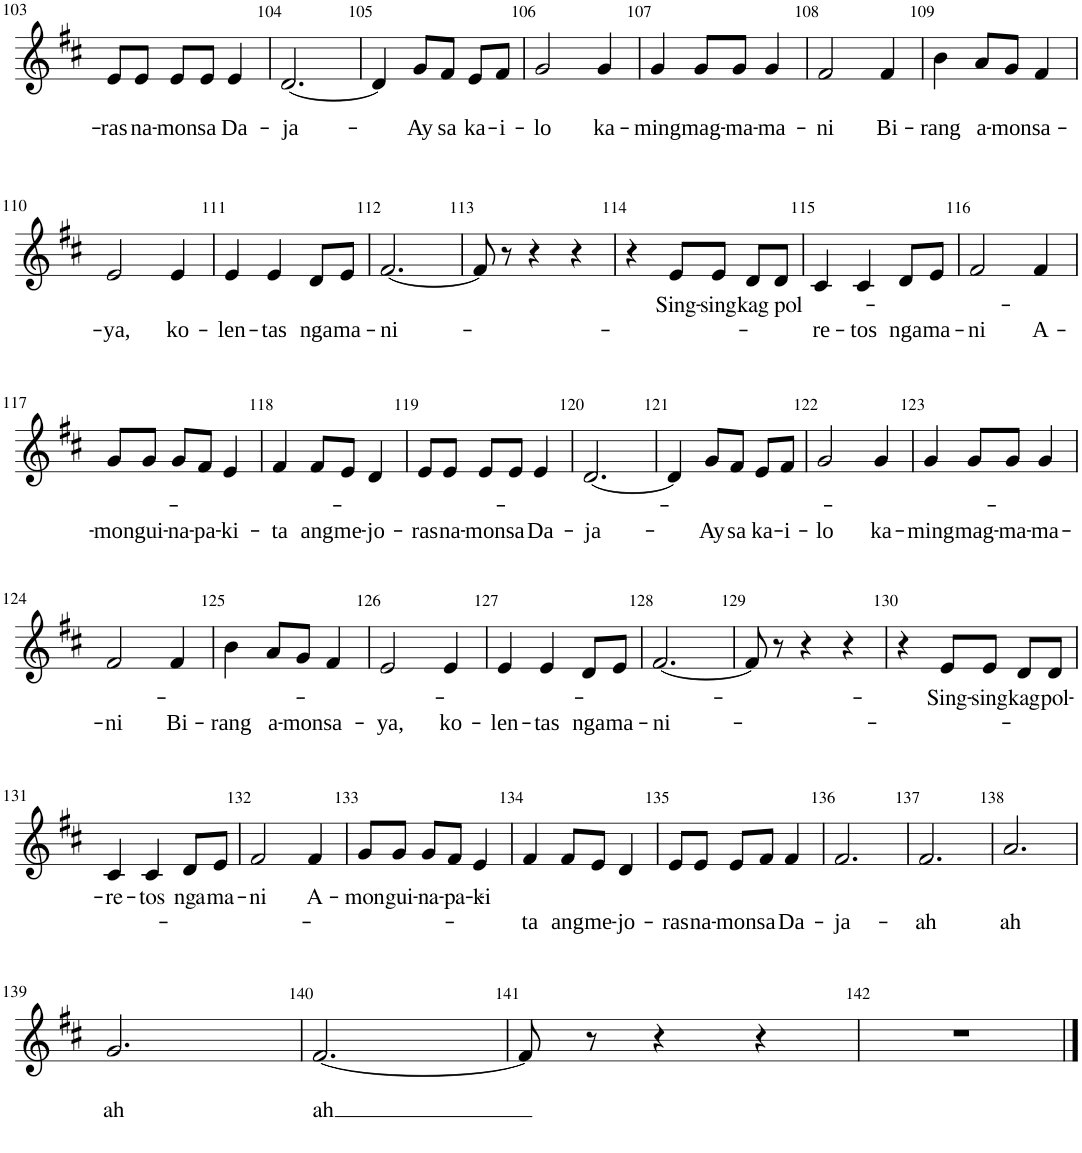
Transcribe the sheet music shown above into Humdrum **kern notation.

**kern	**text	**text
*part1	*part1	*part1
*staff1	*staff1	*staff1
*I"Alto 2	*	*
*I'A 2	*	*
!!LO:PB:g=z
*clefG2	*	*
*Trd1c2	*	*
*k[f#c#]	*	*
*b:	*	*
*M3/4	*	*
=103	=103	=103
!	!	!LO:LY:b
8e/L	.	-ras
!	!	!LO:LY:b
8e/J	.	na-
!	!	!LO:LY:b
8e/L	.	-mon
!	!	!LO:LY:b
8e/J	.	sa
!	!	!LO:LY:b
4e/	.	Da-
=104	=104	=104
!	!	!LO:LY:b
[2.d/	.	-ja-
=105	=105	=105
4d/]	.	.
!	!	!LO:LY:b
8g/L	.	-Ay
!	!	!LO:LY:b
8f#/J	.	sa
!	!	!LO:LY:b
8e/L	.	ka-
!	!	!LO:LY:b
8f#/J	.	-i-
=106	=106	=106
!	!	!LO:LY:b
2g/	.	-lo
!	!	!LO:LY:b
4g/	.	ka-
=107	=107	=107
!	!	!LO:LY:b
4g/	.	-ming
!	!	!LO:LY:b
8g/L	.	mag-
!	!	!LO:LY:b
8g/J	.	-ma-
!	!	!LO:LY:b
4g/	.	-ma-
=108	=108	=108
!	!	!LO:LY:b
2f#/	.	-ni
!	!	!LO:LY:b
4f#/	.	Bi-
=109	=109	=109
!	!	!LO:LY:b
4b\	.	-rang
!	!	!LO:LY:b
8a/L	.	a-
!	!	!LO:LY:b
8g/J	.	-mon
!	!	!LO:LY:b
4f#/	.	sa-
!!LO:LB:g=z
=110	=110	=110
!	!	!LO:LY:b
2e/	.	-ya,
!	!	!LO:LY:b
4e/	.	ko-
=111	=111	=111
!	!	!LO:LY:b
4e/	.	-len-
!	!	!LO:LY:b
4e/	.	-tas
!	!	!LO:LY:b
8d/L	.	nga
!	!	!LO:LY:b
8e/J	.	ma-
=112	=112	=112
!	!	!LO:LY:b
[2.f#/	.	-ni-
=113	=113	=113
8f#/]	.	.
8r	.	.
4r	.	.
4r	.	.
=114	=114	=114
4r	.	.
!	!LO:LY:b	!
8e/L	-Sing-	.
!	!LO:LY:b	!
8e/J	-sing	.
!	!LO:LY:b	!
8d/L	kag	.
!	!LO:LY:b	!
8d/J	pol-	.
=115	=115	=115
!	!	!LO:LY:b
4c#/	.	-re-
!	!	!LO:LY:b
4c#/	.	-tos
!	!	!LO:LY:b
8d/L	.	nga
!	!	!LO:LY:b
8e/J	.	ma-
=116	=116	=116
!	!	!LO:LY:b
2f#/	.	-ni
!	!	!LO:LY:b
4f#/	.	A-
!!LO:LB:g=z
=117	=117	=117
!	!	!LO:LY:b
8g/L	.	-mon
!	!	!LO:LY:b
8g/J	.	gui-
!	!	!LO:LY:b
8g/L	.	-na-
!	!	!LO:LY:b
8f#/J	.	-pa-
!	!	!LO:LY:b
4e/	.	-ki-
=118	=118	=118
!	!	!LO:LY:b
4f#/	.	-ta
!	!	!LO:LY:b
8f#/L	.	ang
!	!	!LO:LY:b
8e/J	.	me-
!	!	!LO:LY:b
4d/	.	-jo-
=119	=119	=119
!	!	!LO:LY:b
8e/L	.	-ras
!	!	!LO:LY:b
8e/J	.	na-
!	!	!LO:LY:b
8e/L	.	-mon
!	!	!LO:LY:b
8e/J	.	sa
!	!	!LO:LY:b
4e/	.	Da-
=120	=120	=120
!	!	!LO:LY:b
[2.d/	.	-ja-
=121	=121	=121
4d/]	.	.
!	!	!LO:LY:b
8g/L	.	-Ay
!	!	!LO:LY:b
8f#/J	.	sa
!	!	!LO:LY:b
8e/L	.	ka-
!	!	!LO:LY:b
8f#/J	.	-i-
=122	=122	=122
!	!	!LO:LY:b
2g/	.	-lo
!	!	!LO:LY:b
4g/	.	ka-
=123	=123	=123
!	!	!LO:LY:b
4g/	.	-ming
!	!	!LO:LY:b
8g/L	.	mag-
!	!	!LO:LY:b
8g/J	.	-ma-
!	!	!LO:LY:b
4g/	.	-ma-
!!LO:LB:g=z
=124	=124	=124
!	!	!LO:LY:b
2f#/	.	-ni
!	!	!LO:LY:b
4f#/	.	Bi-
=125	=125	=125
!	!	!LO:LY:b
4b\	.	-rang
!	!	!LO:LY:b
8a/L	.	a-
!	!	!LO:LY:b
8g/J	.	-mon
!	!	!LO:LY:b
4f#/	.	sa-
=126	=126	=126
!	!	!LO:LY:b
2e/	.	-ya,
!	!	!LO:LY:b
4e/	.	ko-
=127	=127	=127
!	!	!LO:LY:b
4e/	.	-len-
!	!	!LO:LY:b
4e/	.	-tas
!	!	!LO:LY:b
8d/L	.	nga
!	!	!LO:LY:b
8e/J	.	ma-
=128	=128	=128
!	!	!LO:LY:b
[2.f#/	.	-ni-
=129	=129	=129
8f#/]	.	.
8r	.	.
4r	.	.
4r	.	.
=130	=130	=130
4r	.	.
!	!LO:LY:b	!
8e/L	-Sing-	.
!	!LO:LY:b	!
8e/J	-sing	.
!	!LO:LY:b	!
8d/L	kag	.
!	!LO:LY:b	!
8d/J	pol-	.
!!LO:LB:g=z
=131	=131	=131
!	!LO:LY:b	!
4c#/	-re-	.
!	!LO:LY:b	!
4c#/	-tos	.
!	!LO:LY:b	!
8d/L	nga	.
!	!LO:LY:b	!
8e/J	ma-	.
=132	=132	=132
!	!LO:LY:b	!
2f#/	-ni	.
!	!LO:LY:b	!
4f#/	A-	.
=133	=133	=133
!	!LO:LY:b	!
8g/L	-mon	.
!	!LO:LY:b	!
8g/J	gui-	.
!	!LO:LY:b	!
8g/L	-na-	.
!	!LO:LY:b	!
8f#/J	-pa-	.
!	!LO:LY:b	!
4e/	-ki-	.
=134	=134	=134
!	!	!LO:LY:b
4f#/	.	-ta
!	!	!LO:LY:b
8f#/L	.	ang
!	!	!LO:LY:b
8e/J	.	me-
!	!	!LO:LY:b
4d/	.	-jo-
=135	=135	=135
!	!	!LO:LY:b
8e/L	.	-ras
!	!	!LO:LY:b
8e/J	.	na-
!	!	!LO:LY:b
8e/L	.	-mon
!	!	!LO:LY:b
8f#/J	.	sa
!	!	!LO:LY:b
4f#/	.	Da-
=136	=136	=136
!	!	!LO:LY:b
2.f#/	.	-ja-
=137	=137	=137
!	!	!LO:LY:b
2.f#/	.	ah
=138	=138	=138
!	!	!LO:LY:b
2.a/	.	ah
!!LO:LB:g=z
=139	=139	=139
!	!	!LO:LY:b
2.g/	.	ah
=140	=140	=140
!	!	!LO:LY:b
[2.f#/	.	ah
=141	=141	=141
8f#/]	.	.
8r	.	.
4r	.	.
4r	.	.
=142	=142	=142
2.r	.	.
==	==	==
*-	*-	*-
